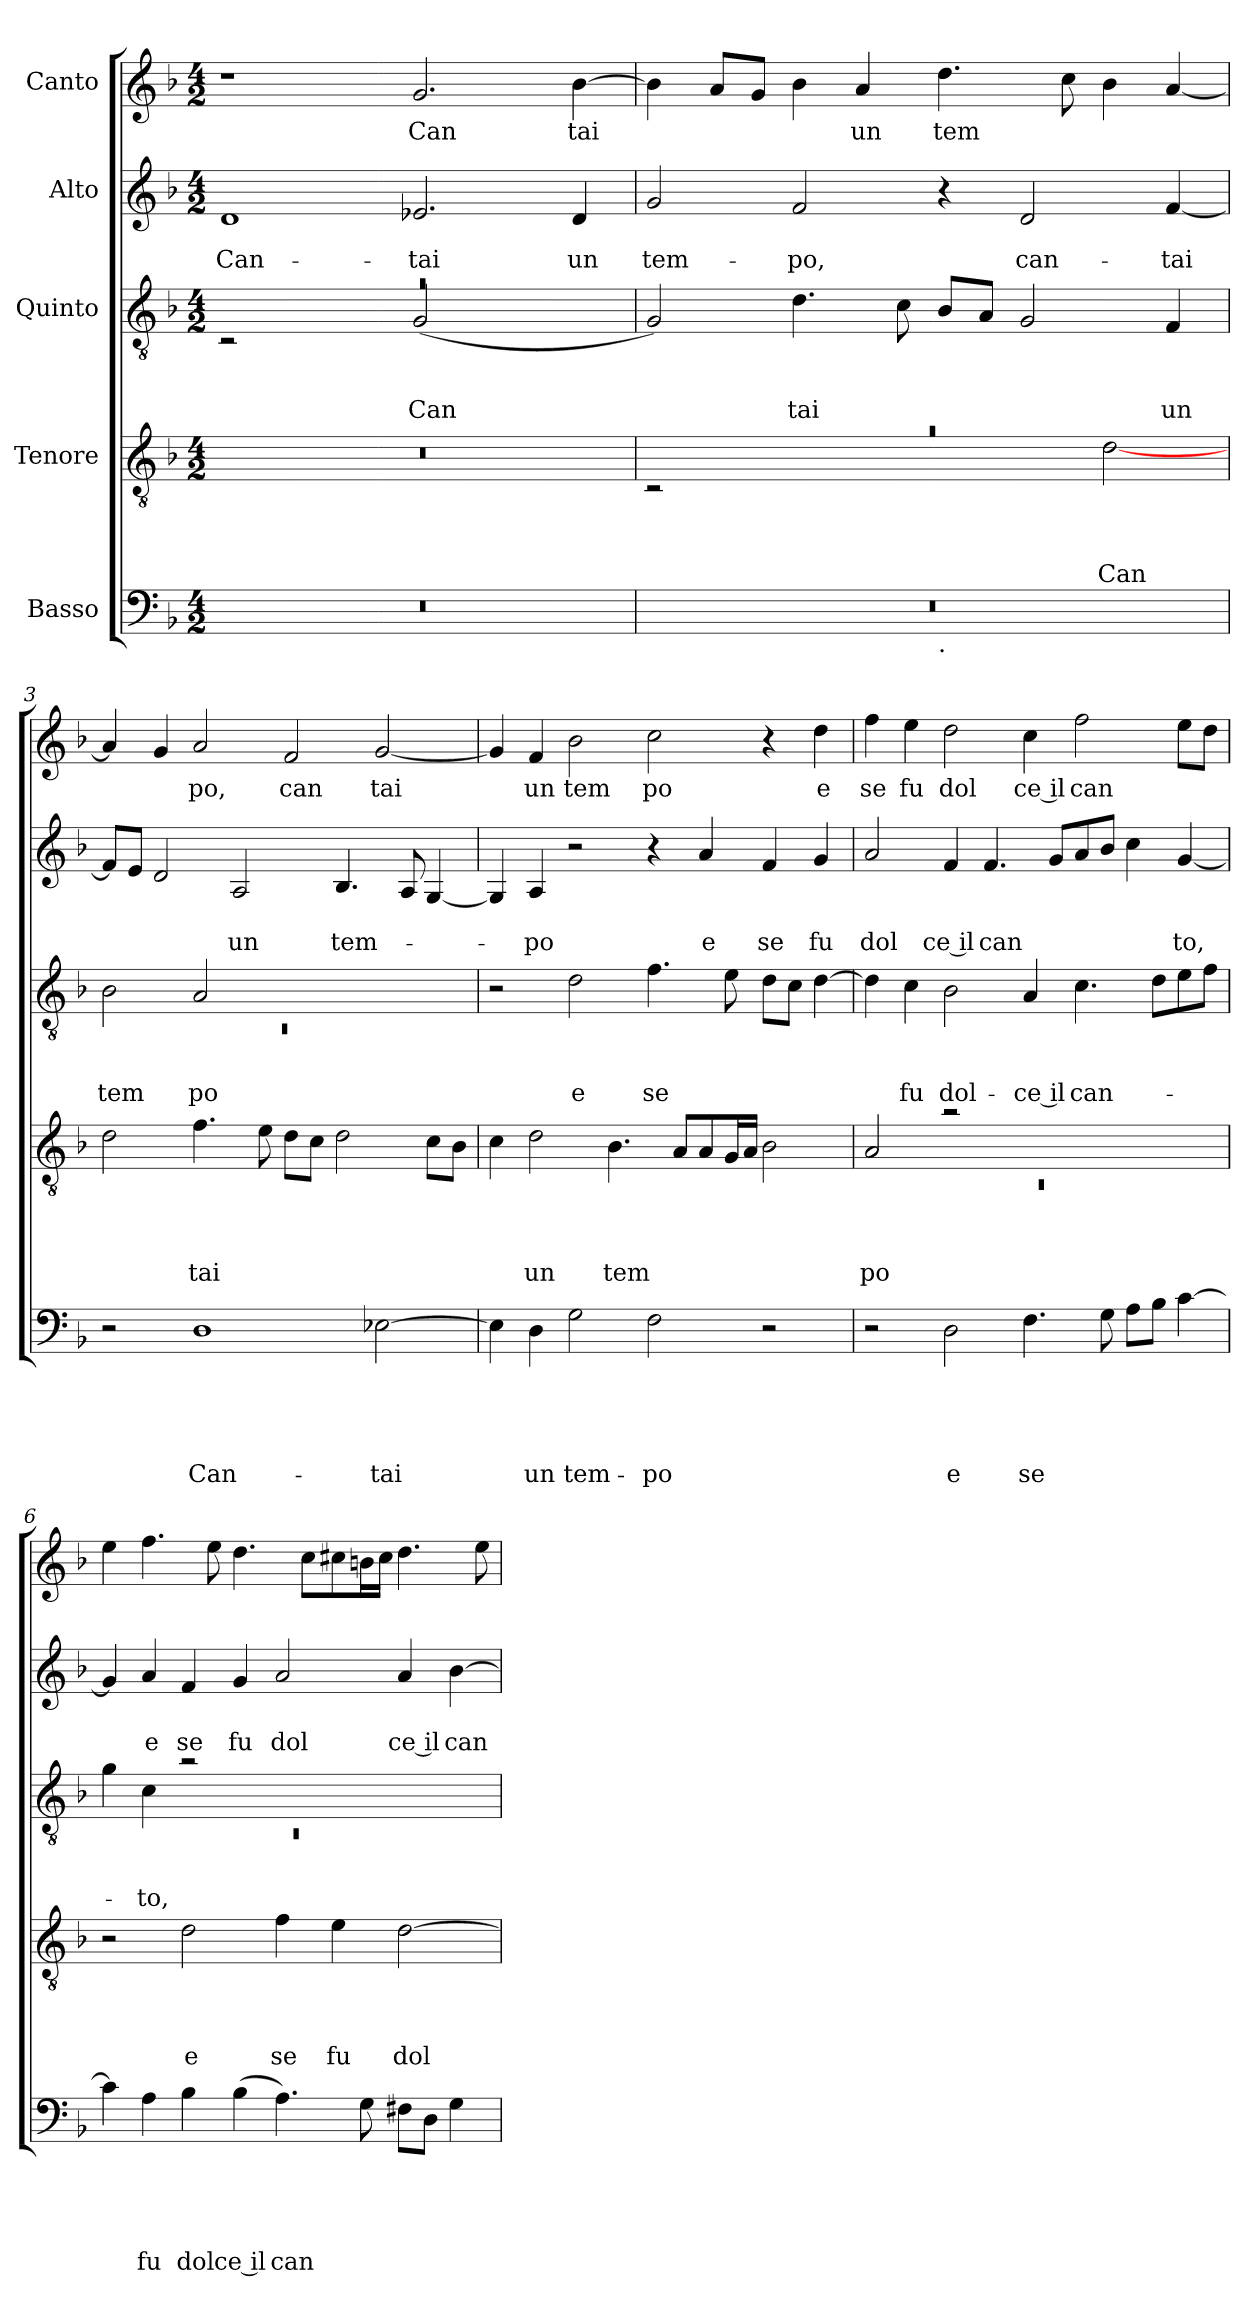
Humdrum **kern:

**kern	**text	**text	**text	**text	**text	**kern	**text	**text	**text	**text	**kern	**text	**text	**text	**kern	**text	**text	**kern	**text
*part5	*part5	*part5	*part5	*part5	*part5	*part4	*part4	*part4	*part4	*part4	*part3	*part3	*part3	*part3	*part2	*part2	*part2	*part1	*part1
*staff5	*staff5	*staff5	*staff5	*staff5	*staff5	*staff4	*staff4	*staff4	*staff4	*staff4	*staff3	*staff3	*staff3	*staff3	*staff2	*staff2	*staff2	*staff1	*staff1
*I"Basso	*	*	*	*	*	*I"Tenore	*	*	*	*	*I"Quinto	*	*	*	*I"Alto	*	*	*I"Canto	*
*clefF4	*	*	*	*	*	*clefGv2	*	*	*	*	*clefGv2	*	*	*	*clefG2	*	*	*clefG2	*
*k[b-]	*	*	*	*	*	*k[b-]	*	*	*	*	*k[b-]	*	*	*	*k[b-]	*	*	*k[b-]	*
*F:	*	*	*	*	*	*F:	*	*	*	*	*F:	*	*	*	*F:	*	*	*F:	*
*M4/2	*	*	*	*	*	*M4/2	*	*	*	*	*M4/2	*	*	*	*M4/2	*	*	*M4/2	*
=1	=1	=1	=1	=1	=1	=1	=1	=1	=1	=1	=1	=1	=1	=1	=1	=1	=1	=1	=1
!	!	!	!	!	!	!	!	!	!	!	!LO:N:vis=1	!	!	!	!	!	!LO:LY:b	!	!
*	*	*	*	*	*	*	*	*	*	*	*^	*	*	*	*	*	*	*	*
0r	.	.	.	.	.	0r	.	.	.	.	0ra	2rC	.	.	.	1d	.	Can-	1r	.
.	.	.	.	.	.	.	.	.	.	.	.	2ryy	.	.	.	.	.	.	.	.
!	!	!	!	!	!	!	!	!	!	!	!	!	!	!	!LO:LY:b	!	!	!LO:LY:b	!	!LO:LY:b
.	.	.	.	.	.	.	.	.	.	.	.	(<2G/	.	.	Can	2.e-X/	.	-tai	2.g/	Can
.	.	.	.	.	.	.	.	.	.	.	.	2ryy	.	.	.	.	.	.	.	.
!	!	!	!	!	!	!	!	!	!	!	!	!	!	!	!	!	!	!LO:LY:b	!	!LO:LY:b
.	.	.	.	.	.	.	.	.	.	.	.	.	.	.	.	4d/	.	un	[>4b-\	tai
*	*	*	*	*	*	*	*	*	*	*	*v	*v	*	*	*	*	*	*	*	*
=2	=2	=2	=2	=2	=2	=2	=2	=2	=2	=2	=2	=2	=2	=2	=2	=2	=2	=2	=2
!	!	!	!	!	!	!LO:N:vis=1	!	!	!	!	!	!	!	!	!	!	!LO:LY:b	!	!
*^	*	*	*	*	*	*^	*	*	*	*	*	*	*	*	*	*	*	*	*
0r	1ryy	.	.	.	.	.	0ra	2rC	.	.	.	.	2G/)	.	.	.	2g/	.	tem-	4b-\]	.
.	.	.	.	.	.	.	.	.	.	.	.	.	.	.	.	.	.	.	.	8a/L	.
.	.	.	.	.	.	.	.	.	.	.	.	.	.	.	.	.	.	.	.	8g/J	.
!	!	!	!	!	!	!	!	!	!	!	!	!	!	!	!	!LO:LY:b	!	!	!LO:LY:b	!	!
.	.	.	.	.	.	.	.	1ryy	.	.	.	.	4.d\	.	.	tai	2f/	.	-po,	4b-\	.
!	!	!	!	!	!	!	!	!	!	!	!	!	!	!	!	!	!	!	!	!	!LO:LY:b
.	.	.	.	.	.	.	.	.	.	.	.	.	.	.	.	.	.	.	.	4a/	un
.	.	.	.	.	.	.	.	.	.	.	.	.	8c\	.	.	.	.	.	.	.	.
!	!LO:TX:b:t=.	!	!	!	!	!	!	!	!	!	!	!	!	!	!	!	!	!	!	!	!
!	!	!	!	!	!	!	!	!	!	!	!	!	!	!	!	!	!	!	!	!	!LO:LY:b
.	1ryy	.	.	.	.	.	.	.	.	.	.	.	8B-/L	.	.	.	4r	.	.	4.dd\	tem
.	.	.	.	.	.	.	.	.	.	.	.	.	8A/J	.	.	.	.	.	.	.	.
!	!	!	!	!	!	!	!	!	!	!	!	!	!	!	!	!	!	!	!LO:LY:b	!	!
.	.	.	.	.	.	.	.	.	.	.	.	.	2G/	.	.	.	2d/	.	can-	.	.
.	.	.	.	.	.	.	.	.	.	.	.	.	.	.	.	.	.	.	.	8cc\	.
!	!	!	!	!	!	!	!	!	!	!	!	!LO:LY:b	!	!	!	!	!	!	!	!	!
.	.	.	.	.	.	.	.	[>2d\	.	.	.	Can	.	.	.	.	.	.	.	4b-\	.
!	!	!	!	!	!	!	!	!	!	!	!	!	!	!	!	!LO:LY:b	!	!	!LO:LY:b	!	!
.	.	.	.	.	.	.	.	.	.	.	.	.	4F/	.	.	un	[<4f/	.	-tai	[<4a/	.
*	*	*	*	*	*	*	*v	*v	*	*	*	*	*	*	*	*	*	*	*	*	*
=3	=3	=3	=3	=3	=3	=3	=3	=3	=3	=3	=3	=3	=3	=3	=3	=3	=3	=3	=3	=3
*	*	*	*	*	*	*	*	*	*	*	*	*^	*	*	*	*	*	*	*	*
!	!	!	!	!	!	!	!	!	!	!	!	!	!LO:N:vis=1	!	!	!LO:LY:b	!	!	!	!	!
*v	*v	*	*	*	*	*	*	*	*	*	*	*	*	*	*	*	*	*	*	*	*
2r	.	.	.	.	.	2d\	.	.	.	.	2B-\	0rC	.	.	tem	8f/L]	.	.	4a/]	.
.	.	.	.	.	.	.	.	.	.	.	.	.	.	.	.	8e/J	.	.	.	.
.	.	.	.	.	.	.	.	.	.	.	.	.	.	.	.	2d/	.	.	4g/	.
!	!	!	!	!	!LO:LY:b	!	!	!	!	!LO:LY:b	!	!	!	!	!LO:LY:b	!	!	!	!	!LO:LY:b
1D	.	.	.	.	Can-	4.f\	.	.	.	tai	2A/	.	.	.	po	.	.	.	2a/	po,
!	!	!	!	!	!	!	!	!	!	!	!	!	!	!	!	!	!	!LO:LY:b	!	!
.	.	.	.	.	.	.	.	.	.	.	.	.	.	.	.	2A/	.	un	.	.
.	.	.	.	.	.	8e\	.	.	.	.	.	.	.	.	.	.	.	.	.	.
!	!	!	!	!	!	!	!	!	!	!	!	!	!	!	!	!	!	!	!	!LO:LY:b
.	.	.	.	.	.	8d\L	.	.	.	.	1ryy	.	.	.	.	.	.	.	2f/	can
.	.	.	.	.	.	8c\J	.	.	.	.	.	.	.	.	.	.	.	.	.	.
!	!	!	!	!	!	!	!	!	!	!	!	!	!	!	!	!	!	!LO:LY:b	!	!
.	.	.	.	.	.	2d\	.	.	.	.	.	.	.	.	.	4.B-/	.	tem-	.	.
!	!	!	!	!	!LO:LY:b	!	!	!	!	!	!	!	!	!	!	!	!	!	!	!LO:LY:b
[>2E-X\	.	.	.	.	-tai	.	.	.	.	.	.	.	.	.	.	.	.	.	[<2g/	tai
.	.	.	.	.	.	.	.	.	.	.	.	.	.	.	.	8A/	.	.	.	.
.	.	.	.	.	.	8c\L	.	.	.	.	.	.	.	.	.	[<4G/	.	.	.	.
.	.	.	.	.	.	8B-\J	.	.	.	.	.	.	.	.	.	.	.	.	.	.
*	*	*	*	*	*	*	*	*	*	*	*v	*v	*	*	*	*	*	*	*	*
=4	=4	=4	=4	=4	=4	=4	=4	=4	=4	=4	=4	=4	=4	=4	=4	=4	=4	=4	=4
4E-\]	.	.	.	.	.	4c\	.	.	.	.	2r	.	.	.	4G/]	.	.	4g/]	.
!	!	!	!	!	!LO:LY:b	!	!	!	!	!LO:LY:b	!	!	!	!	!	!	!LO:LY:b	!	!LO:LY:b
4D\	.	.	.	.	un	2d\	.	.	.	un	.	.	.	.	4A/	.	-po	4f/	un
!	!	!	!	!	!LO:LY:b	!	!	!	!	!	!	!	!	!LO:LY:b	!	!	!	!	!LO:LY:b
2G\	.	.	.	.	tem-	.	.	.	.	.	2d\	.	.	e	2r	.	.	2b-\	tem
!	!	!	!	!	!	!	!	!	!	!LO:LY:b	!	!	!	!	!	!	!	!	!
.	.	.	.	.	.	4.B-\	.	.	.	tem	.	.	.	.	.	.	.	.	.
!	!	!	!	!	!LO:LY:b	!	!	!	!	!	!	!	!	!LO:LY:b	!	!	!	!	!LO:LY:b
2F\	.	.	.	.	-po	.	.	.	.	.	4.f\	.	.	se	4r	.	.	2cc\	po
.	.	.	.	.	.	8A/L	.	.	.	.	.	.	.	.	.	.	.	.	.
!	!	!	!	!	!	!	!	!	!	!	!	!	!	!	!	!	!LO:LY:b	!	!
.	.	.	.	.	.	8A/	.	.	.	.	.	.	.	.	4a/	.	e	.	.
.	.	.	.	.	.	16G/L	.	.	.	.	8e\	.	.	.	.	.	.	.	.
.	.	.	.	.	.	16A/JJ	.	.	.	.	.	.	.	.	.	.	.	.	.
!	!	!	!	!	!	!	!	!	!	!	!	!	!	!	!	!	!LO:LY:b	!	!
2r	.	.	.	.	.	2B-\	.	.	.	.	8d\L	.	.	.	4f/	.	se	4r	.
.	.	.	.	.	.	.	.	.	.	.	8c\J	.	.	.	.	.	.	.	.
!	!	!	!	!	!	!	!	!	!	!	!	!	!	!	!	!	!LO:LY:b	!	!LO:LY:b
.	.	.	.	.	.	.	.	.	.	.	[<4d\	.	.	.	4g/	.	fu	4dd\	e
!!LO:LB:g=z
=5	=5	=5	=5	=5	=5	=5	=5	=5	=5	=5	=5	=5	=5	=5	=5	=5	=5	=5	=5
*	*	*	*	*	*	*^	*	*	*	*	*	*	*	*	*	*	*	*	*
!	!	!	!	!	!	!	!LO:N:vis=1	!	!	!	!LO:LY:b	!	!	!	!	!	!	!LO:LY:b	!	!LO:LY:b
2r	.	.	.	.	.	2A/	0rC	.	.	.	po	4d\]	.	.	.	2a/	.	dol	4ff\	se
!	!	!	!	!	!	!	!	!	!	!	!	!	!	!	!LO:LY:b	!	!	!	!	!LO:LY:b
.	.	.	.	.	.	.	.	.	.	.	.	4c\	.	.	fu	.	.	.	4ee\	fu
!	!	!	!	!	!LO:LY:b	!	!	!	!	!	!	!	!	!	!LO:LY:b	!	!	!LO:LY:b:rj	!	!LO:LY:b
2D\	.	.	.	.	e	2ra	.	.	.	.	.	2B-\	.	.	dol-	4f/	.	ce il	2dd\	dol
!	!	!	!	!	!	!	!	!	!	!	!	!	!	!	!	!	!	!LO:LY:b	!	!
.	.	.	.	.	.	.	.	.	.	.	.	.	.	.	.	4.f/	.	can	.	.
!	!	!	!	!	!LO:LY:b	!	!	!	!	!	!	!	!	!	!LO:LY:b:rj	!	!	!	!	!LO:LY:b:rj
4.F\	.	.	.	.	se	1ryy	.	.	.	.	.	4A/	.	.	-ce il	.	.	.	4cc\	ce il
.	.	.	.	.	.	.	.	.	.	.	.	.	.	.	.	8g/L	.	.	.	.
!	!	!	!	!	!	!	!	!	!	!	!	!	!	!	!LO:LY:b	!	!	!	!	!LO:LY:b
.	.	.	.	.	.	.	.	.	.	.	.	4.c\	.	.	can-	8a/	.	.	2ff\	can
8G\	.	.	.	.	.	.	.	.	.	.	.	.	.	.	.	8b-/J	.	.	.	.
8A\L	.	.	.	.	.	.	.	.	.	.	.	.	.	.	.	4cc\	.	.	.	.
8B-\J	.	.	.	.	.	.	.	.	.	.	.	8d\L	.	.	.	.	.	.	.	.
!	!	!	!	!	!	!	!	!	!	!	!	!	!	!	!	!	!	!LO:LY:b	!	!
[>4c\	.	.	.	.	.	.	.	.	.	.	.	8e\	.	.	.	[<4g/	.	to,	8ee\L	.
.	.	.	.	.	.	.	.	.	.	.	.	8f\J	.	.	.	.	.	.	8dd\J	.
*	*	*	*	*	*	*v	*v	*	*	*	*	*	*	*	*	*	*	*	*	*
=6	=6	=6	=6	=6	=6	=6	=6	=6	=6	=6	=6	=6	=6	=6	=6	=6	=6	=6	=6
*	*	*	*	*	*	*	*	*	*	*	*^	*	*	*	*	*	*	*	*
!	!	!	!	!	!	!	!	!	!	!	!	!LO:N:vis=1	!	!	!	!	!	!	!	!
4c\]	.	.	.	.	.	2r	.	.	.	.	4g\	0rC	.	.	.	4g/]	.	.	4ee\	.
!	!	!	!	!	!LO:LY:b	!	!	!	!	!	!	!	!	!	!LO:LY:b	!	!	!LO:LY:b	!	!
4A\	.	.	.	.	fu	.	.	.	.	.	4c\	.	.	.	-to,	4a/	.	e	4.ff\	.
!	!	!	!	!	!LO:LY:b	!	!	!	!	!LO:LY:b	!	!	!	!	!	!	!	!LO:LY:b	!	!
4B-\	.	.	.	.	dol	2d\	.	.	.	e	2ra	.	.	.	.	4f/	.	se	.	.
.	.	.	.	.	.	.	.	.	.	.	.	.	.	.	.	.	.	.	8ee\	.
!	!	!	!	!	!LO:LY:b:rj	!	!	!	!	!	!	!	!	!	!	!	!	!LO:LY:b	!	!
(<4B-\	.	.	.	.	ce il	.	.	.	.	.	.	.	.	.	.	4g/	.	fu	4.dd\	.
!	!	!	!	!	!LO:LY:b	!	!	!	!	!LO:LY:b	!	!	!	!	!	!	!	!LO:LY:b	!	!
4.A\)	.	.	.	.	can	4f\	.	.	.	se	1ryy	.	.	.	.	2a/	.	dol	.	.
.	.	.	.	.	.	.	.	.	.	.	.	.	.	.	.	.	.	.	8cc\L	.
!	!	!	!	!	!	!	!	!	!	!LO:LY:b	!	!	!	!	!	!	!	!	!	!
.	.	.	.	.	.	4e\	.	.	.	fu	.	.	.	.	.	.	.	.	8cc#X\	.
8G\	.	.	.	.	.	.	.	.	.	.	.	.	.	.	.	.	.	.	16bn\L	.
.	.	.	.	.	.	.	.	.	.	.	.	.	.	.	.	.	.	.	16cc#\JJ	.
!	!	!	!	!	!	!	!	!	!	!LO:LY:b	!	!	!	!	!	!	!	!LO:LY:b:rj	!	!
8F#X\L	.	.	.	.	.	[>2d\	.	.	.	dol	.	.	.	.	.	4a/	.	ce il	4.dd\	.
8D\J	.	.	.	.	.	.	.	.	.	.	.	.	.	.	.	.	.	.	.	.
!	!	!	!	!	!	!	!	!	!	!	!	!	!	!	!	!	!	!LO:LY:b	!	!
4G\	.	.	.	.	.	.	.	.	.	.	.	.	.	.	.	[>4b-\	.	can	.	.
.	.	.	.	.	.	.	.	.	.	.	.	.	.	.	.	.	.	.	8ee\	.
*	*	*	*	*	*	*	*	*	*	*	*v	*v	*	*	*	*	*	*	*	*
=	=	=	=	=	=	=	=	=	=	=	=	=	=	=	=	=	=	=	=
*-	*-	*-	*-	*-	*-	*-	*-	*-	*-	*-	*-	*-	*-	*-	*-	*-	*-	*-	*-
